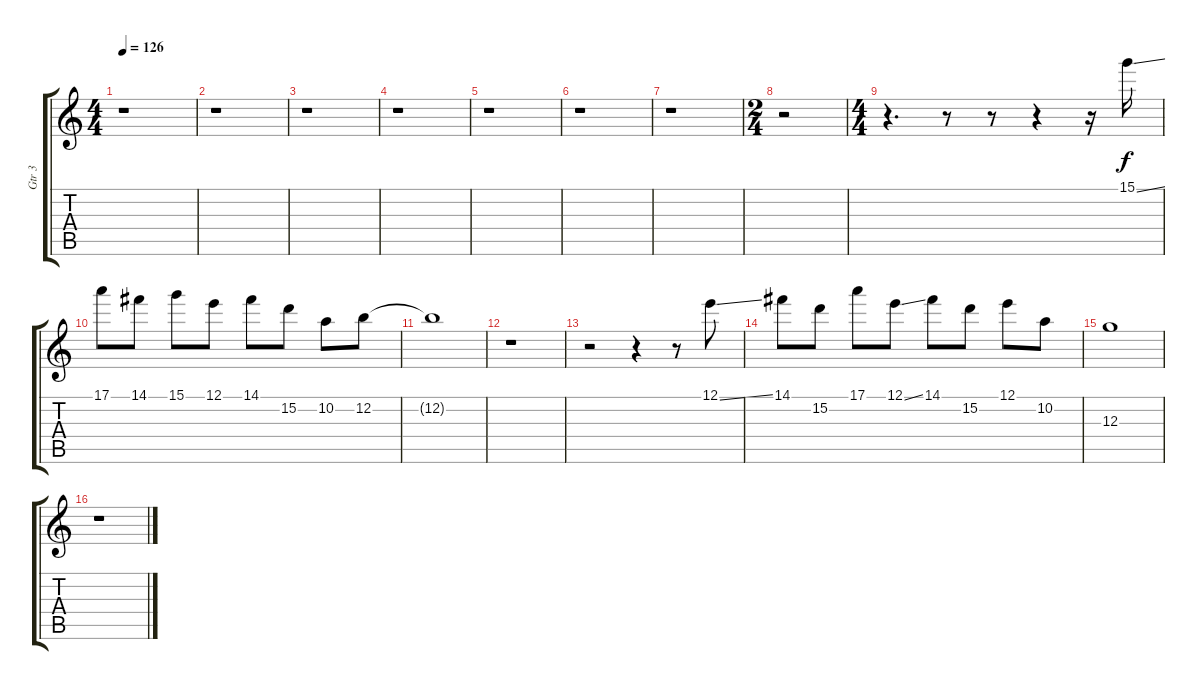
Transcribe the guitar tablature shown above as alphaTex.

\track ("Gtr 3" "Gtr 3") {instrument electricguitarjazz}
\staff {score tabs}
\tuning (E4 B3 G3 D3 A2 E2) {hide}
\ts (4 4)
\tempo 126
\clef g2
\ks c
r.1{dy f} |
r.1 |
r.1 |
r.1 |
r.1 |
r.1 |
r.1 |
\ts (2 4)
r.2 |
\ts (4 4)
r.4{d} r.8 r.8 r.4 r.16 15.1{ss}.16 |
17.1.8 14.1.8 15.1.8 12.1.8 14.1.8 15.2.8 10.2.8 12.2.8 |
12.2{t}.1 |
r.1 |
r.2 r.4 r.8 12.1{ss}.8 |
14.1.8 15.2.8 17.1.8 12.1{ss}.8 14.1.8 15.2.8 12.1.8 10.2.8 |
12.3.1 |
r.1
